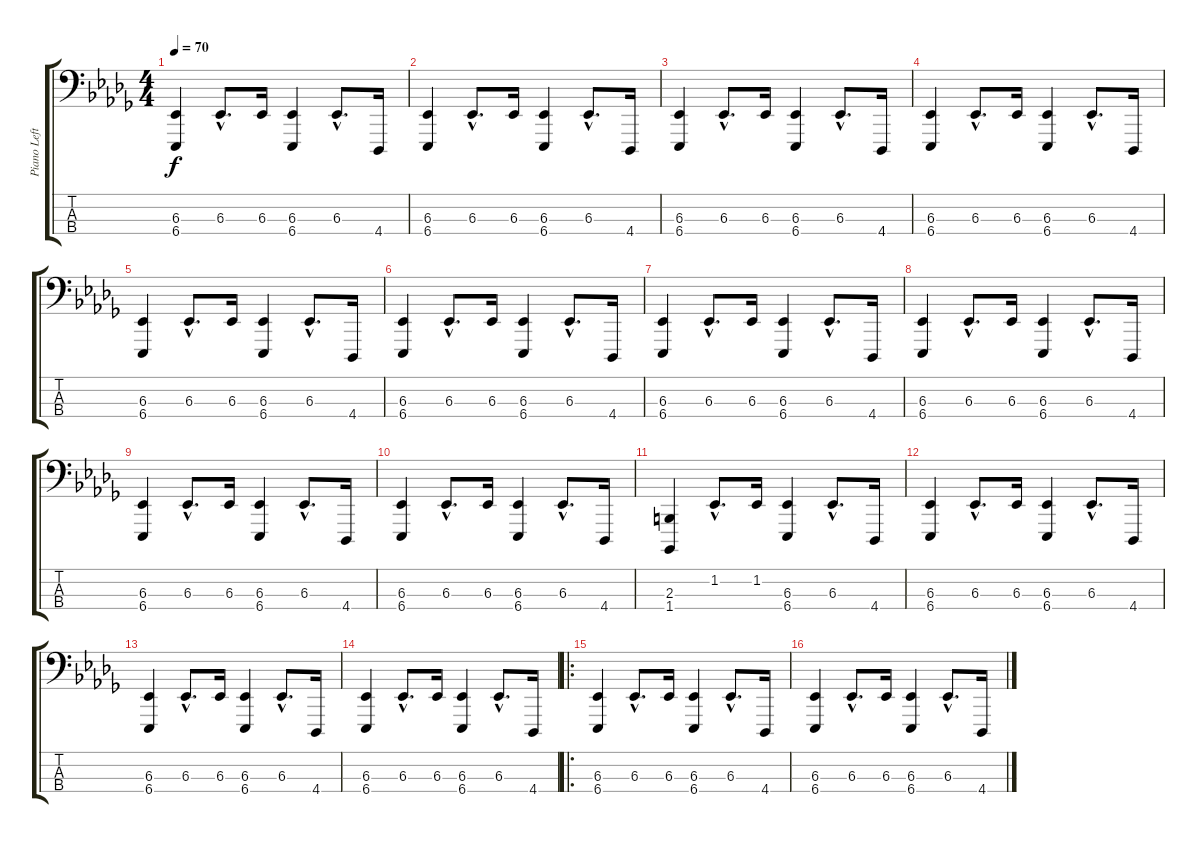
\track ("Piano Left" "Piano Left") {instrument acousticgrandpiano}
\staff {score tabs}
\tuning (G2 D2 A1 A0) {hide}
\ts (4 4)
\tempo 70
\clef f4
\ks db
(6.3 6.4).4{dy f instrument acousticgrandpiano} 6.3{hac}.8{d} 6.3.16 (6.3 6.4).4 6.3{hac}.8{d} 4.4.16 |
(6.3 6.4).4 6.3{hac}.8{d} 6.3.16 (6.3 6.4).4 6.3{hac}.8{d} 4.4.16 |
(6.3 6.4).4 6.3{hac}.8{d} 6.3.16 (6.3 6.4).4 6.3{hac}.8{d} 4.4.16 |
(6.3 6.4).4 6.3{hac}.8{d} 6.3.16 (6.3 6.4).4 6.3{hac}.8{d} 4.4.16 |
(6.3 6.4).4 6.3{hac}.8{d} 6.3.16 (6.3 6.4).4 6.3{hac}.8{d} 4.4.16 |
(6.3 6.4).4 6.3{hac}.8{d} 6.3.16 (6.3 6.4).4 6.3{hac}.8{d} 4.4.16 |
(6.3 6.4).4 6.3{hac}.8{d} 6.3.16 (6.3 6.4).4 6.3{hac}.8{d} 4.4.16 |
(6.3 6.4).4 6.3{hac}.8{d} 6.3.16 (6.3 6.4).4 6.3{hac}.8{d} 4.4.16 |
(6.3 6.4).4 6.3{hac}.8{d} 6.3.16 (6.3 6.4).4 6.3{hac}.8{d} 4.4.16 |
(6.3 6.4).4 6.3{hac}.8{d} 6.3.16 (6.3 6.4).4 6.3{hac}.8{d} 4.4.16 |
(2.3 1.4).4 1.2{hac}.8{d} 1.2.16 (6.3 6.4).4 6.3{hac}.8{d} 4.4.16 |
(6.3 6.4).4 6.3{hac}.8{d} 6.3.16 (6.3 6.4).4 6.3{hac}.8{d} 4.4.16 |
(6.3 6.4).4 6.3{hac}.8{d} 6.3.16 (6.3 6.4).4 6.3{hac}.8{d} 4.4.16 |
(6.3 6.4).4 6.3{hac}.8{d} 6.3.16 (6.3 6.4).4 6.3{hac}.8{d} 4.4.16 |
\ro
(6.3 6.4).4 6.3{hac}.8{d} 6.3.16 (6.3 6.4).4 6.3{hac}.8{d} 4.4.16 |
(6.3 6.4).4 6.3{hac}.8{d} 6.3.16 (6.3 6.4).4 6.3{hac}.8{d} 4.4.16
